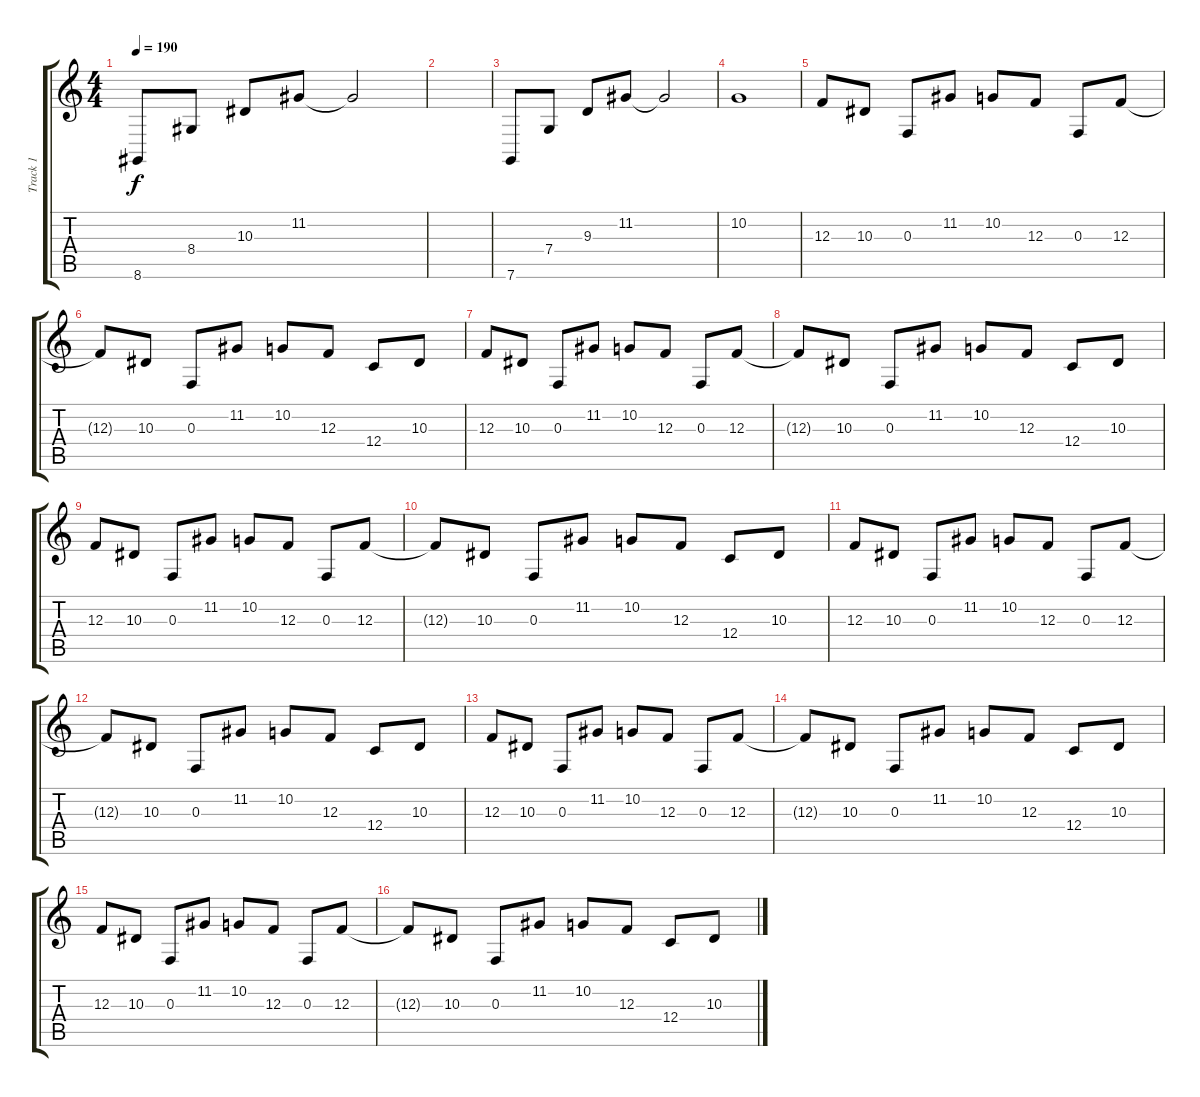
\track ("Track 1" "Track 1") {instrument pad1newage}
\staff {score tabs}
\tuning (D4 A3 F3 C3 G2 C2) {hide}
\ts (4 4)
\tempo 190
\clef g2
\ks c
8.6.8{dy f} 8.4.8 10.3.8 11.2.8 11.2{t}.2 |
|
7.6.8 7.4.8 9.3.8 11.2.8 11.2{t}.2 |
10.2.1 |
12.3.8 10.3.8 0.3.8 11.2.8 10.2.8 12.3.8 0.3.8 12.3.8 |
12.3{t}.8 10.3.8 0.3.8 11.2.8 10.2.8 12.3.8 12.4.8 10.3.8 |
12.3.8 10.3.8 0.3.8 11.2.8 10.2.8 12.3.8 0.3.8 12.3.8 |
12.3{t}.8 10.3.8 0.3.8 11.2.8 10.2.8 12.3.8 12.4.8 10.3.8 |
12.3.8 10.3.8 0.3.8 11.2.8 10.2.8 12.3.8 0.3.8 12.3.8 |
12.3{t}.8 10.3.8 0.3.8 11.2.8 10.2.8 12.3.8 12.4.8 10.3.8 |
12.3.8 10.3.8 0.3.8 11.2.8 10.2.8 12.3.8 0.3.8 12.3.8 |
12.3{t}.8 10.3.8 0.3.8 11.2.8 10.2.8 12.3.8 12.4.8 10.3.8 |
12.3.8 10.3.8 0.3.8 11.2.8 10.2.8 12.3.8 0.3.8 12.3.8 |
12.3{t}.8 10.3.8 0.3.8 11.2.8 10.2.8 12.3.8 12.4.8 10.3.8 |
12.3.8 10.3.8 0.3.8 11.2.8 10.2.8 12.3.8 0.3.8 12.3.8 |
12.3{t}.8 10.3.8 0.3.8 11.2.8 10.2.8 12.3.8 12.4.8 10.3.8
